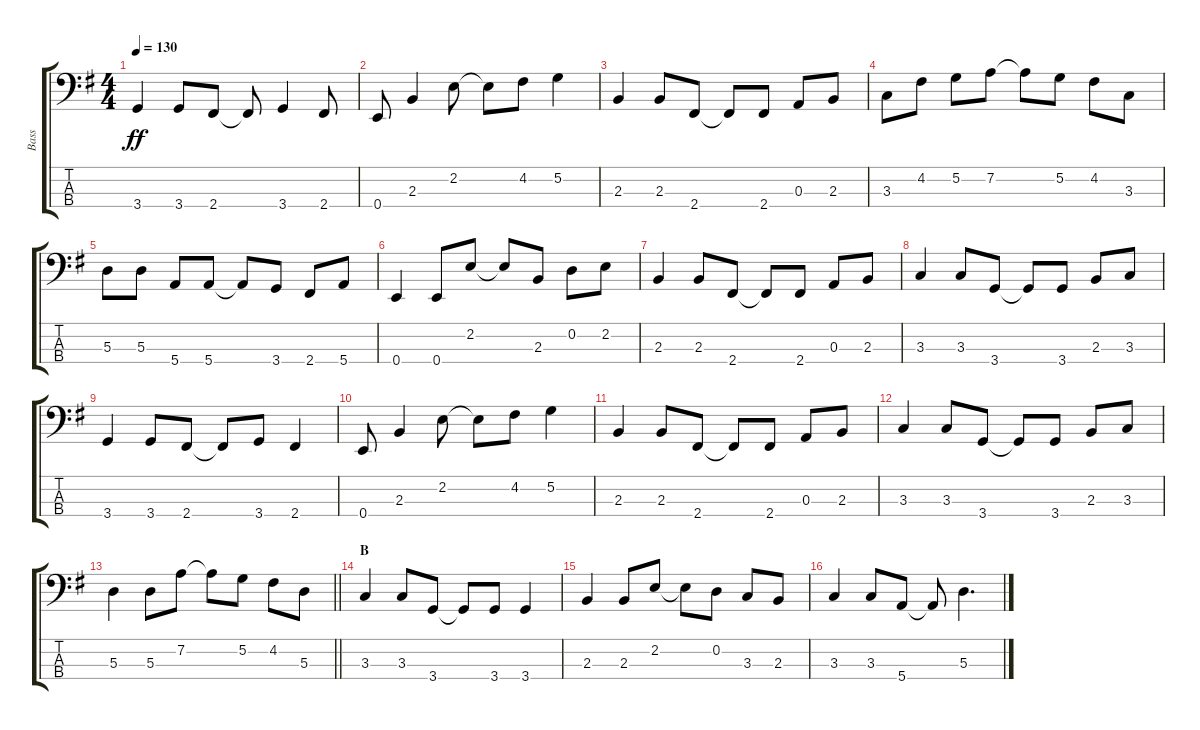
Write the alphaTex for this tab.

\track ("Bass" "Bass") {instrument electricbasspick}
\staff {score tabs}
\tuning (G2 D2 A1 E1) {hide}
\ts (4 4)
\tempo 130
\clef f4
\ks g
3.4.4{dy ff} 3.4.8 2.4.8 2.4{t}.8 3.4.4 2.4.8 |
0.4.8 2.3.4 2.2.8 2.2{t}.8 4.2.8 5.2.4 |
2.3.4 2.3.8 2.4.8 2.4{t}.8 2.4.8 0.3.8 2.3.8 |
3.3.8 4.2.8 5.2.8 7.2.8 7.2{t}.8 5.2.8 4.2.8 3.3.8 |
5.3.8 5.3.8 5.4.8 5.4.8 5.4{t}.8 3.4.8 2.4.8 5.4.8 |
0.4.4 0.4.8 2.2.8 2.2{t}.8 2.3.8 0.2.8 2.2.8 |
2.3.4 2.3.8 2.4.8 2.4{t}.8 2.4.8 0.3.8 2.3.8 |
3.3.4 3.3.8 3.4.8 3.4{t}.8 3.4.8 2.3.8 3.3.8 |
3.4.4 3.4.8 2.4.8 2.4{t}.8 3.4.8 2.4.4 |
0.4.8 2.3.4 2.2.8 2.2{t}.8 4.2.8 5.2.4 |
2.3.4 2.3.8 2.4.8 2.4{t}.8 2.4.8 0.3.8 2.3.8 |
3.3.4 3.3.8 3.4.8 3.4{t}.8 3.4.8 2.3.8 3.3.8 |
\barLineRight lightlight
5.3.4 5.3.8 7.2.8 7.2{t}.8 5.2.8 4.2.8 5.3.8 |
\section ("" "B")
3.3.4 3.3.8 3.4.8 3.4{t}.8 3.4.8 3.4.4 |
2.3.4 2.3.8 2.2.8 2.2{t}.8 0.2.8 3.3.8 2.3.8 |
3.3.4 3.3.8 5.4.8 5.4{t}.8 5.3.4{d}
